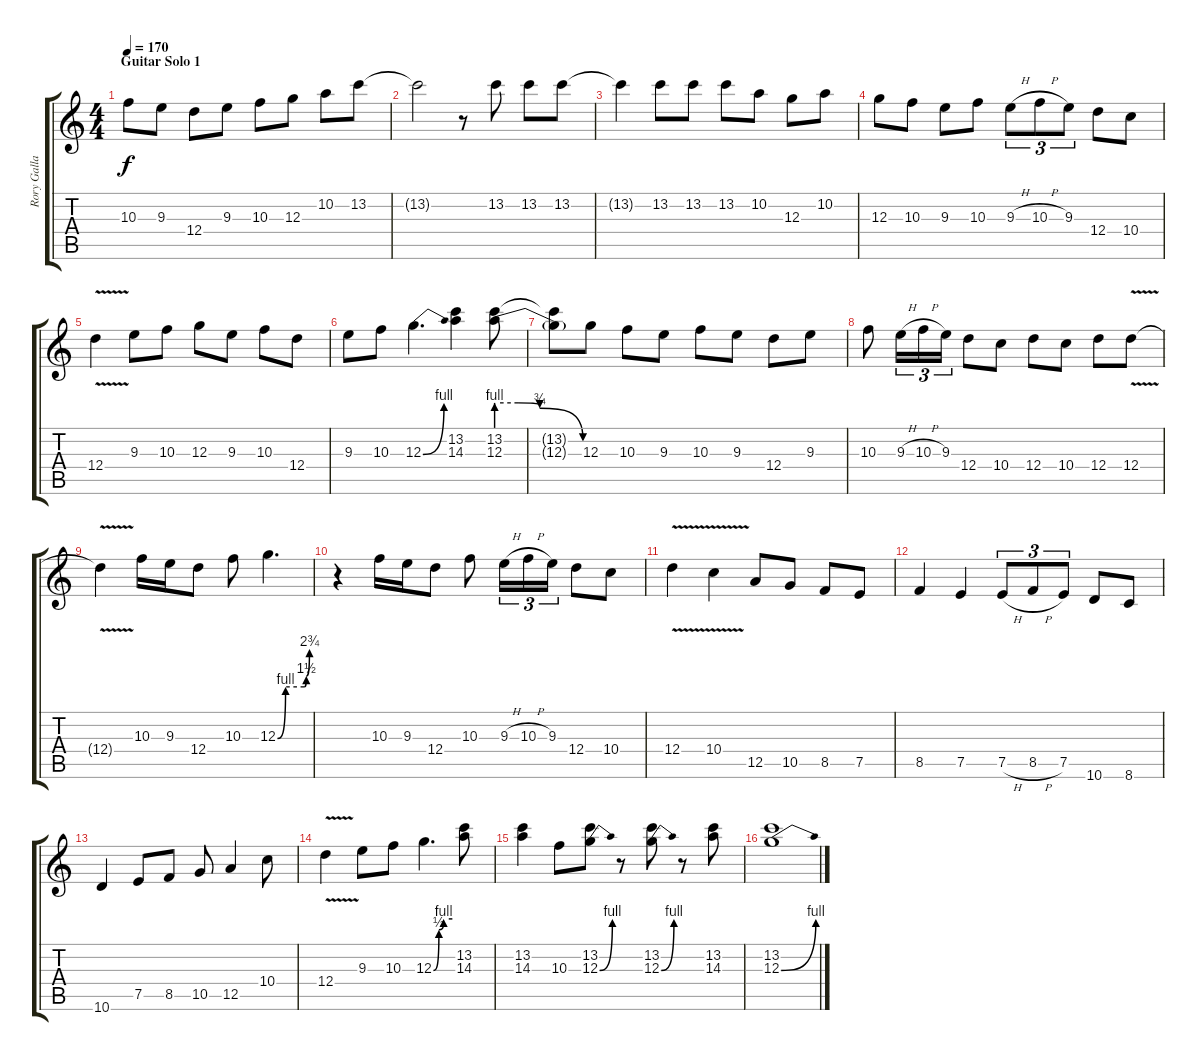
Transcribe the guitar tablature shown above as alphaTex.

\track ("Rory Gallagher" "Rory Galla") {instrument overdrivenguitar}
\staff {score tabs}
\tuning (E4 B3 G3 D3 A2 E2) {hide}
\ts (4 4)
\section ("" "Guitar Solo 1")
\tempo 170
\clef g2
\ks c
10.3.8{dy f} 9.3.8 12.4.8 9.3.8 10.3.8 12.3.8 10.2.8 13.2.8 |
13.2{t}.2 r.8 13.2.8 13.2.8 13.2.8 |
13.2{t}.4 13.2.8 13.2.8 13.2.8 10.2.8 12.3.8 10.2.8 |
12.3.8 10.3.8 9.3.8 10.3.8 9.3{h}.8{tu (3 2)} 10.3{h}.8{tu (3 2)} 9.3.8{tu (3 2)} 12.4.8 10.4.8 |
12.4{v}.4 9.3.8 10.3.8 12.3.8 9.3.8 10.3.8 12.4.8 |
9.3.8 10.3.8 12.3{be (bend 0 0 60 4)}.4{d} (13.2 14.3).4 (13.2 12.3{be (custom 0 4 15 4 30 3 60 0)}).8 |
(13.2{t} 12.3{t}).8 12.3.8 10.3.8 9.3.8 10.3.8 9.3.8 12.4.8 9.3.8 |
10.3.8 9.3{h}.16{tu (3 2)} 10.3{h}.16{tu (3 2)} 9.3.16{tu (3 2)} 12.4.8 10.4.8 12.4.8 10.4.8 12.4.8 12.4{v}.8 |
12.4{t}.4 10.3.16 9.3.16 12.4.8 10.3.8 12.3{be (custom 0 0 15 4 50 4 54 6 60 11)}.4{d} |
r.4 10.3.16 9.3.16 12.4.8 10.3.8 9.3{h}.16{tu (3 2)} 10.3{h}.16{tu (3 2)} 9.3.16{tu (3 2)} 12.4.8 10.4.8 |
12.4{v}.4 10.4{v}.4 12.5.8 10.5.8 8.5.8 7.5.8 |
8.5.4 7.5.4 7.5{h}.8{tu (3 2)} 8.5{h}.8{tu (3 2)} 7.5.8{tu (3 2)} 10.6.8 8.6.8 |
10.6.4 7.5.8 8.5.8 10.5.8 12.5.4 10.4.8 |
12.4{v}.4 9.3.8 10.3.8 12.3{be (custom 0 0 17 2 32 4 60 4)}.4{d} (13.2 14.3).8 |
(13.2 14.3).4 10.3.8 (13.2 12.3{be (bend 0 0 60 4)}).8 r.8 (13.2 12.3{be (bend 0 0 60 4)}).8 r.8 (13.2 14.3).8 |
(13.2 12.3{be (bend 0 0 60 4)}).1
